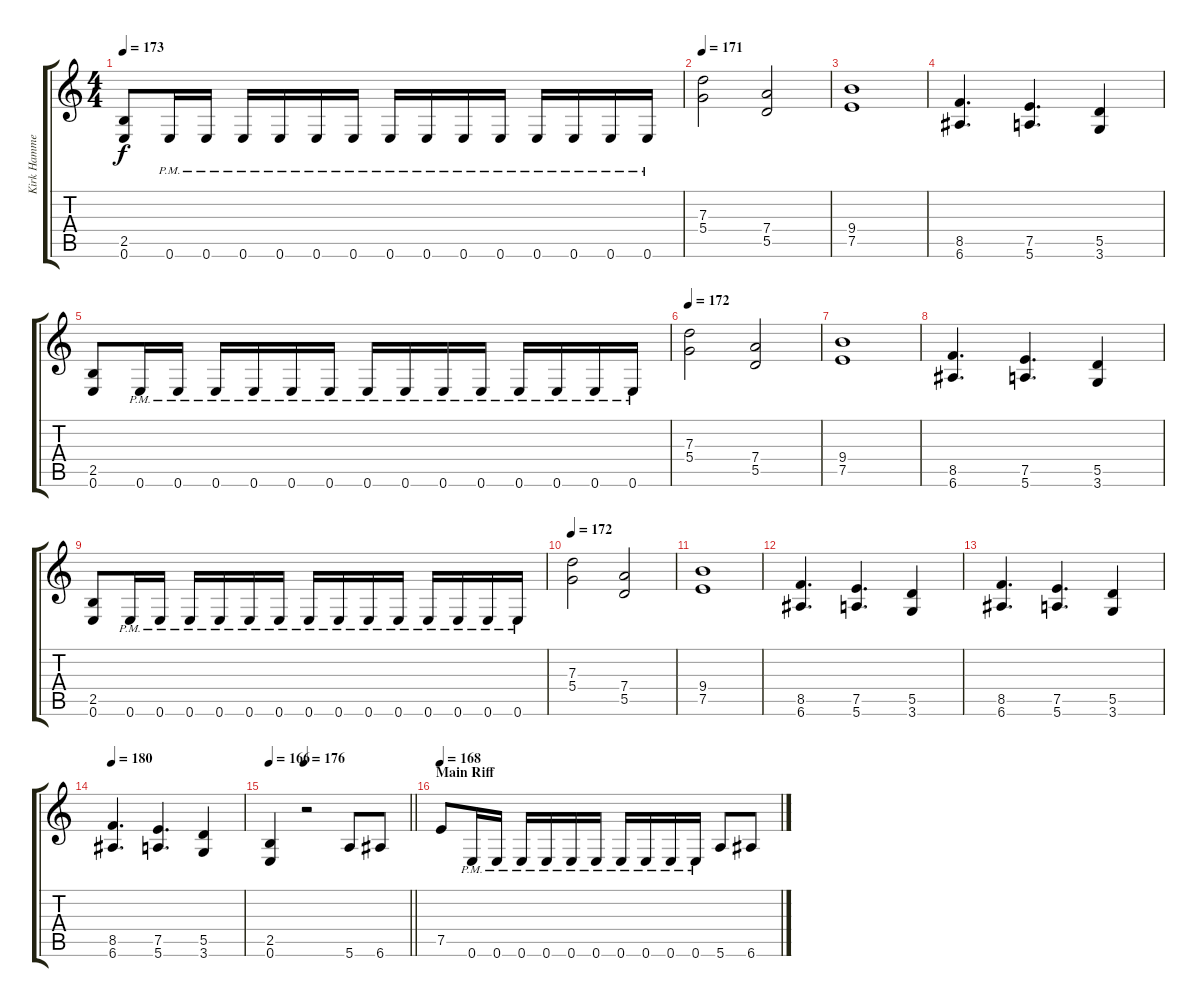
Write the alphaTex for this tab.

\track ("Kirk Hammett" "Kirk Hamme") {instrument distortionguitar}
\staff {score tabs}
\tuning (E4 B3 G3 D3 A2 E2) {hide}
\ts (4 4)
\tempo 173
\clef g2
\ks c
(2.5 0.6).8{dy f} 0.6{pm}.16 0.6{pm}.16 0.6{pm}.16 0.6{pm}.16 0.6{pm}.16 0.6{pm}.16 0.6{pm}.16 0.6{pm}.16 0.6{pm}.16 0.6{pm}.16 0.6{pm}.16 0.6{pm}.16 0.6{pm}.16 0.6{pm}.16 |
\tempo 171
(7.3 5.4).2 (7.4 5.5).2 |
(9.4 7.5).1 |
(8.5 6.6).4{d} (7.5 5.6).4{d} (5.5 3.6).4 |
(2.5 0.6).8 0.6{pm}.16 0.6{pm}.16 0.6{pm}.16 0.6{pm}.16 0.6{pm}.16 0.6{pm}.16 0.6{pm}.16 0.6{pm}.16 0.6{pm}.16 0.6{pm}.16 0.6{pm}.16 0.6{pm}.16 0.6{pm}.16 0.6{pm}.16 |
\tempo 172
(7.3 5.4).2 (7.4 5.5).2 |
(9.4 7.5).1 |
(8.5 6.6).4{d} (7.5 5.6).4{d} (5.5 3.6).4 |
(2.5 0.6).8 0.6{pm}.16 0.6{pm}.16 0.6{pm}.16 0.6{pm}.16 0.6{pm}.16 0.6{pm}.16 0.6{pm}.16 0.6{pm}.16 0.6{pm}.16 0.6{pm}.16 0.6{pm}.16 0.6{pm}.16 0.6{pm}.16 0.6{pm}.16 |
\tempo 172
(7.3 5.4).2 (7.4 5.5).2 |
(9.4 7.5).1 |
(8.5 6.6).4{d} (7.5 5.6).4{d} (5.5 3.6).4 |
(8.5 6.6).4{d} (7.5 5.6).4{d} (5.5 3.6).4 |
\tempo 180
(8.5 6.6).4{d} (7.5 5.6).4{d} (5.5 3.6).4 |
\tempo 166
\tempo (176 0.25)
\barLineRight lightlight
(2.5 0.6).4 r.2 5.6.8 6.6.8 |
\section ("" "Main Riff")
\tempo 168
7.5.8 0.6{pm}.16 0.6{pm}.16 0.6{pm}.16 0.6{pm}.16 0.6{pm}.16 0.6{pm}.16 0.6{pm}.16 0.6{pm}.16 0.6{pm}.16 0.6{pm}.16 5.6.8 6.6.8
